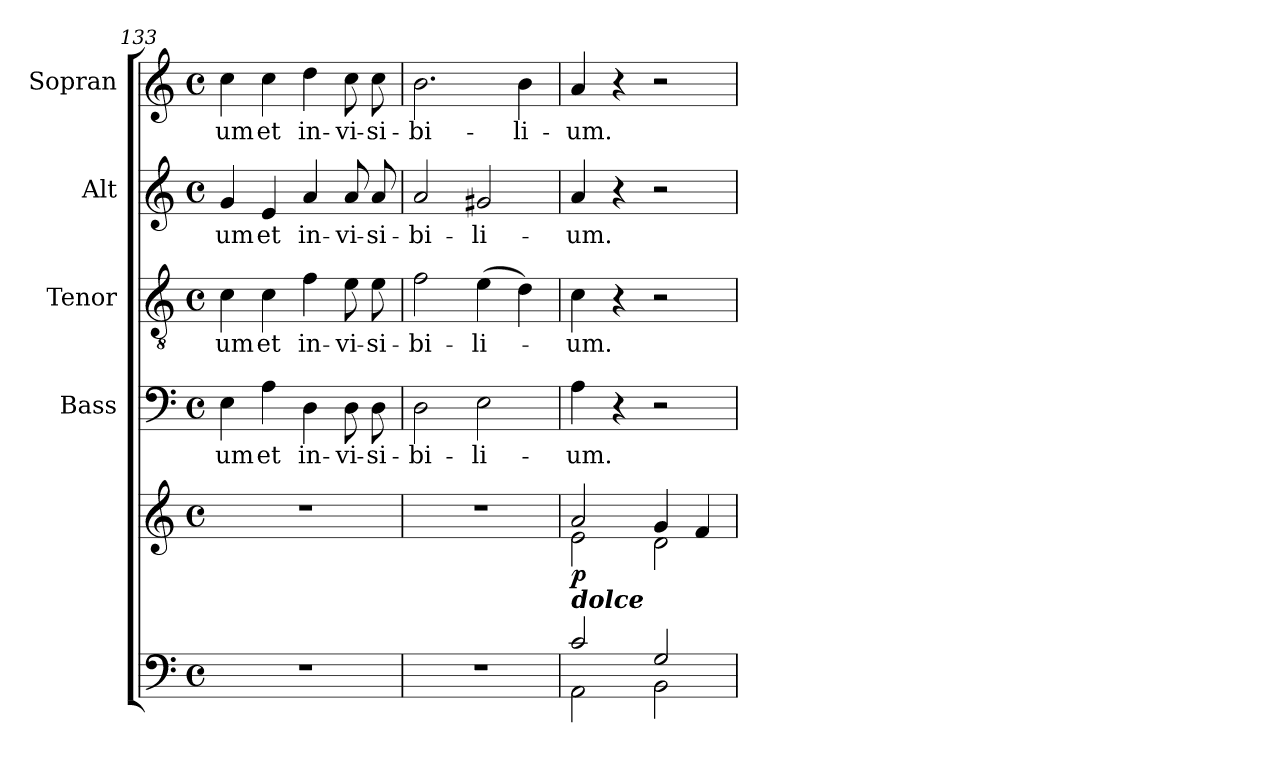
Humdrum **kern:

**kern	**kern	**dynam	**kern	**text	**kern	**text	**kern	**text	**kern	**text
*part5	*part5	*part5	*part4	*part4	*part3	*part3	*part2	*part2	*part1	*part1
*staff6	*staff5	*staff5/6	*staff4	*staff4	*staff3	*staff3	*staff2	*staff2	*staff1	*staff1
*	*	*	*I"Bass	*	*I"Tenor	*	*I"Alt	*	*I"Sopran	*
*	*	*	*I'B.	*	*I'T.	*	*I'A.	*	*I'S.	*
*clefF4	*clefG2	*	*clefF4	*	*clefGv2	*	*clefG2	*	*clefG2	*
*k[]	*k[]	*	*k[]	*	*k[]	*	*k[]	*	*k[]	*
*C:	*C:	*	*C:	*	*C:	*	*C:	*	*C:	*
*M4/4	*M4/4	*	*M4/4	*	*M4/4	*	*M4/4	*	*M4/4	*
*met(c)	*met(c)	*	*met(c)	*	*met(c)	*	*met(c)	*	*met(c)	*
=133	=133	=133	=133	=133	=133	=133	=133	=133	=133	=133
!	!	!	!	!LO:LY:b	!	!LO:LY:b	!	!LO:LY:b	!	!LO:LY:b
1r	1r	.	4E\	-um	4c\	-um	4g/	-um	4cc\	-um
!	!	!	!	!LO:LY:b	!	!LO:LY:b	!	!LO:LY:b	!	!LO:LY:b
.	.	.	4A\	et	4c\	et	4e/	et	4cc\	et
!	!	!	!	!LO:LY:b	!	!LO:LY:b	!	!LO:LY:b	!	!LO:LY:b
.	.	.	4D\	in-	4f\	in-	4a/	in-	4dd\	in-
!	!	!	!	!LO:LY:b	!	!LO:LY:b	!	!LO:LY:b	!	!LO:LY:b
.	.	.	8D\	-vi-	8e\	-vi-	8a/	-vi-	8cc\	-vi-
!	!	!	!	!LO:LY:b	!	!LO:LY:b	!	!LO:LY:b	!	!LO:LY:b
.	.	.	8D\	-si-	8e\	-si-	8a/	-si-	8cc\	-si-
=134	=134	=134	=134	=134	=134	=134	=134	=134	=134	=134
!	!	!	!	!LO:LY:b	!	!LO:LY:b	!	!LO:LY:b	!	!LO:LY:b
1r	1r	.	2D\	-bi-	2f\	-bi-	2a/	-bi-	2.b\	-bi-
!	!	!	!	!LO:LY:b	!	!LO:LY:b	!	!LO:LY:b	!	!
.	.	.	2E\	-li-	(>4e\	-li-	2g#X/	-li-	.	.
!	!	!	!	!	!	!	!	!	!	!LO:LY:b
.	.	.	.	.	4d\)	.	.	.	4b\	-li-
=135	=135	=135	=135	=135	=135	=135	=135	=135	=135	=135
*^	*^	*	*	*	*	*	*	*	*	*
!	!	!LO:TX:b:Bi:t=dolce	!	!	!	!	!	!	!	!	!	!
!	!	!	!	!LO:DY:b	!	!LO:LY:b	!	!LO:LY:b	!	!LO:LY:b	!	!LO:LY:b
2c/	2AA\	2a/	2e\	p	4A\	-um.	4c\	-um.	4a/	-um.	4a/	-um.
.	.	.	.	.	4r	.	4r	.	4r	.	4r	.
2G/	2BB\	4g/	2d\	.	2r	.	2r	.	2r	.	2r	.
.	.	4f/	.	.	.	.	.	.	.	.	.	.
*v	*v	*	*	*	*	*	*	*	*	*	*	*
*	*v	*v	*	*	*	*	*	*	*	*	*
=	=	=	=	=	=	=	=	=	=	=
*-	*-	*-	*-	*-	*-	*-	*-	*-	*-	*-
